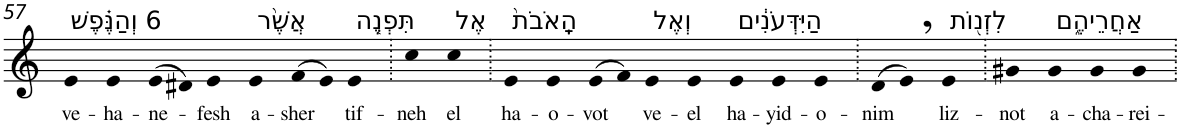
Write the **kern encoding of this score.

**kern	**text
*part1	*part1
*staff1	*staff1
*I"Piano	*
*I'Pno	*
!!LO:PB:g=z
*clefG2	*
*k[]	*
=57	=57
!LO:TX:a:t=6 וְהַנֶּ֗פֶשׁ	!
!	!LO:LY:b
4e	ve-
!	!LO:LY:b
4e	-ha-
!	!LO:LY:b
(>8e	-ne-
8d#X)	.
!	!LO:LY:b
4e	-fesh
!LO:TX:a:t=אֲשֶׁ֨ר	!
!	!LO:LY:b
4e	a-
!	!LO:LY:b
(>8f	-sher
8e)	.
!LO:TX:a:t=תִּפְנֶ֤ה	!
!	!LO:LY:b
4e	tif-
=58.	=58.
!	!LO:LY:b
4cc	-neh
!LO:TX:a:t=אֶל	!
!	!LO:LY:b
4cc	el
=59.	=59.
!LO:TX:a:t=הָֽאֹבֹת֙	!
!	!LO:LY:b
4e	ha-
!	!LO:LY:b
4e	-o-
!	!LO:LY:b
(>8e	-vot
8f)	.
!LO:TX:a:t=וְאֶל	!
!	!LO:LY:b
4e	ve-
!	!LO:LY:b
4e	-el
!LO:TX:a:t=הַיִּדְּעֹנִ֔ים	!
!	!LO:LY:b
4e	ha-
!	!LO:LY:b
4e	-yid-
!	!LO:LY:b
4e	-o-
=60.	=60.
!	!LO:LY:b
(>8d	-nim
8e,)	.
!LO:TX:a:t=לִזְנ֖וֹת	!
!	!LO:LY:b
4e	liz-
=61.	=61.
!	!LO:LY:b
4g#X	-not
!LO:TX:a:t=אַחֲרֵיהֶ֑ם	!
!	!LO:LY:b
4g#	a-
!	!LO:LY:b
4g#	-cha-
!	!LO:LY:b
4g#	-rei-
=.	=.
*-	*-
